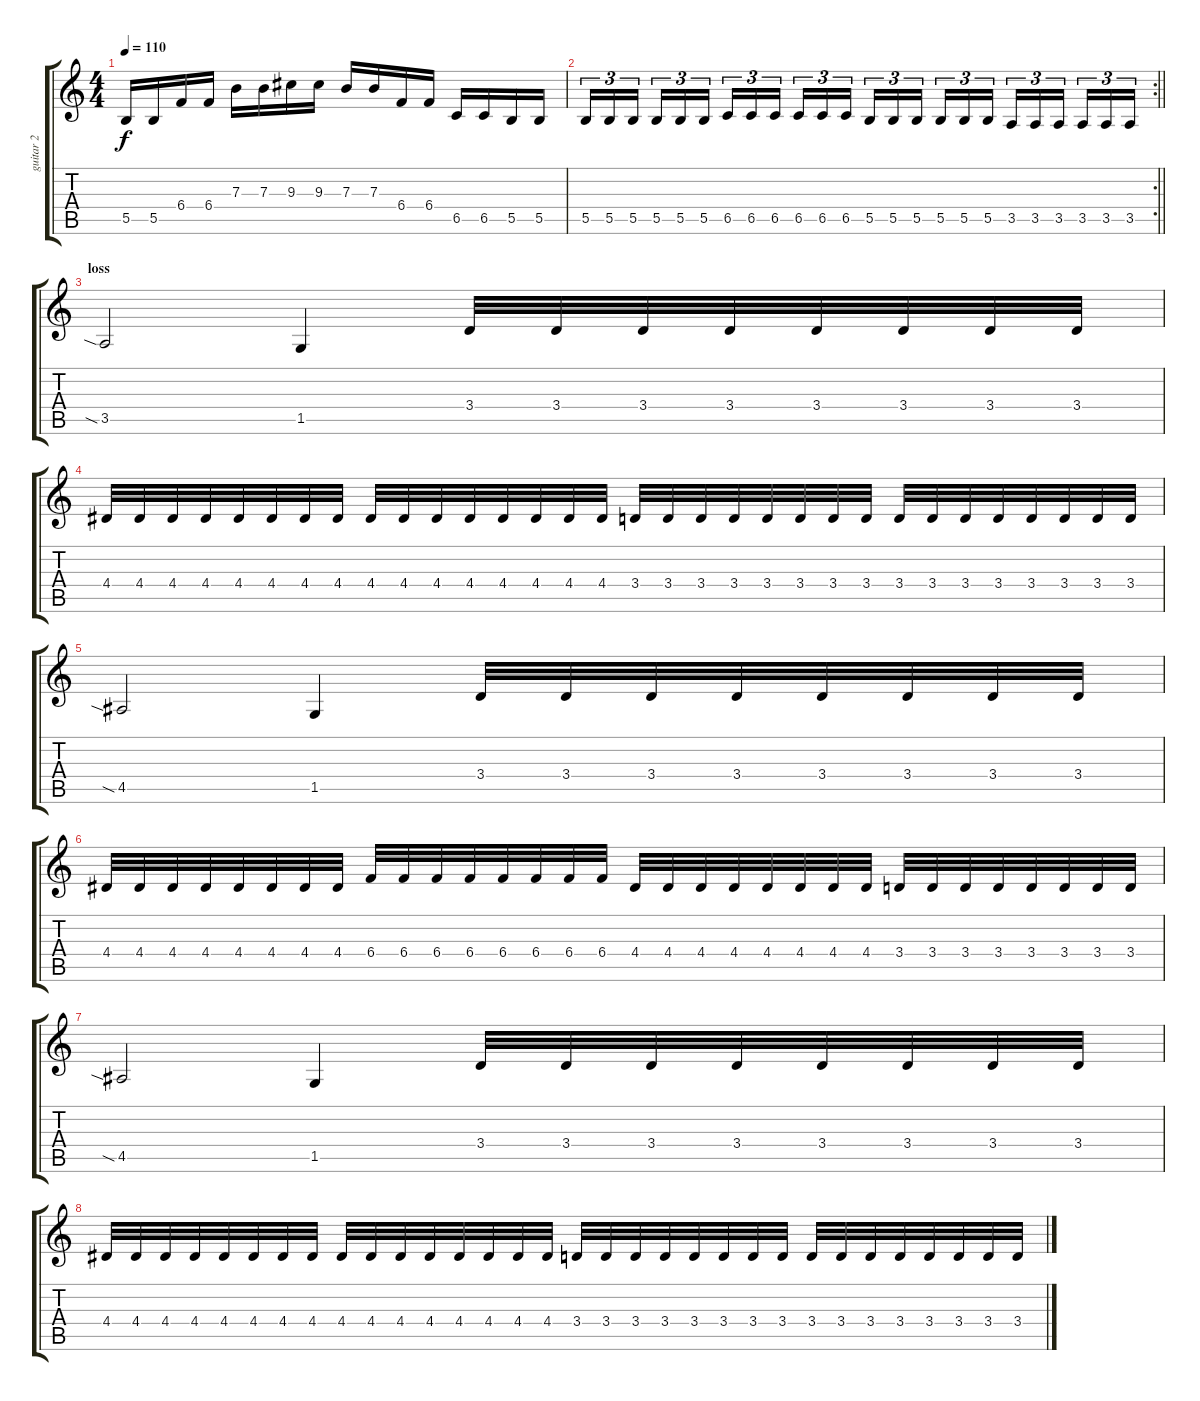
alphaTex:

\track ("guitar 2" "guitar 2") {instrument distortionguitar}
\staff {score tabs}
\tuning (Db4 Ab3 E3 B2 Gb2 B1) {hide}
\ts (4 4)
\tempo 110
\clef g2
\ks c
5.5.16{dy f} 5.5.16 6.4.16 6.4.16 7.3.16 7.3.16 9.3.16 9.3.16 7.3.16 7.3.16 6.4.16 6.4.16 6.5.16 6.5.16 5.5.16 5.5.16 |
\rc 2
\barLineRight lightlight
5.5.16{tu (3 2)} 5.5.16{tu (3 2)} 5.5.16{tu (3 2) beam splitsecondary} 5.5.16{tu (3 2)} 5.5.16{tu (3 2)} 5.5.16{tu (3 2)} 6.5.16{tu (3 2)} 6.5.16{tu (3 2)} 6.5.16{tu (3 2) beam splitsecondary} 6.5.16{tu (3 2)} 6.5.16{tu (3 2)} 6.5.16{tu (3 2)} 5.5.16{tu (3 2)} 5.5.16{tu (3 2)} 5.5.16{tu (3 2) beam splitsecondary} 5.5.16{tu (3 2)} 5.5.16{tu (3 2)} 5.5.16{tu (3 2)} 3.5.16{tu (3 2)} 3.5.16{tu (3 2)} 3.5.16{tu (3 2) beam splitsecondary} 3.5.16{tu (3 2)} 3.5.16{tu (3 2)} 3.5.16{tu (3 2)} |
\section ("" "loss")
3.5{sia}.2 1.5.4 3.4.32 3.4.32 3.4.32 3.4.32 3.4.32 3.4.32 3.4.32 3.4.32 |
4.4.32 4.4.32 4.4.32 4.4.32 4.4.32 4.4.32 4.4.32 4.4.32 4.4.32 4.4.32 4.4.32 4.4.32 4.4.32 4.4.32 4.4.32 4.4.32 3.4.32 3.4.32 3.4.32 3.4.32 3.4.32 3.4.32 3.4.32 3.4.32 3.4.32 3.4.32 3.4.32 3.4.32 3.4.32 3.4.32 3.4.32 3.4.32 |
4.5{sia}.2 1.5.4 3.4.32 3.4.32 3.4.32 3.4.32 3.4.32 3.4.32 3.4.32 3.4.32 |
4.4.32 4.4.32 4.4.32 4.4.32 4.4.32 4.4.32 4.4.32 4.4.32 6.4.32 6.4.32 6.4.32 6.4.32 6.4.32 6.4.32 6.4.32 6.4.32 4.4.32 4.4.32 4.4.32 4.4.32 4.4.32 4.4.32 4.4.32 4.4.32 3.4.32 3.4.32 3.4.32 3.4.32 3.4.32 3.4.32 3.4.32 3.4.32 |
4.5{sia}.2 1.5.4 3.4.32 3.4.32 3.4.32 3.4.32 3.4.32 3.4.32 3.4.32 3.4.32 |
4.4.32 4.4.32 4.4.32 4.4.32 4.4.32 4.4.32 4.4.32 4.4.32 4.4.32 4.4.32 4.4.32 4.4.32 4.4.32 4.4.32 4.4.32 4.4.32 3.4.32 3.4.32 3.4.32 3.4.32 3.4.32 3.4.32 3.4.32 3.4.32 3.4.32 3.4.32 3.4.32 3.4.32 3.4.32 3.4.32 3.4.32 3.4.32
